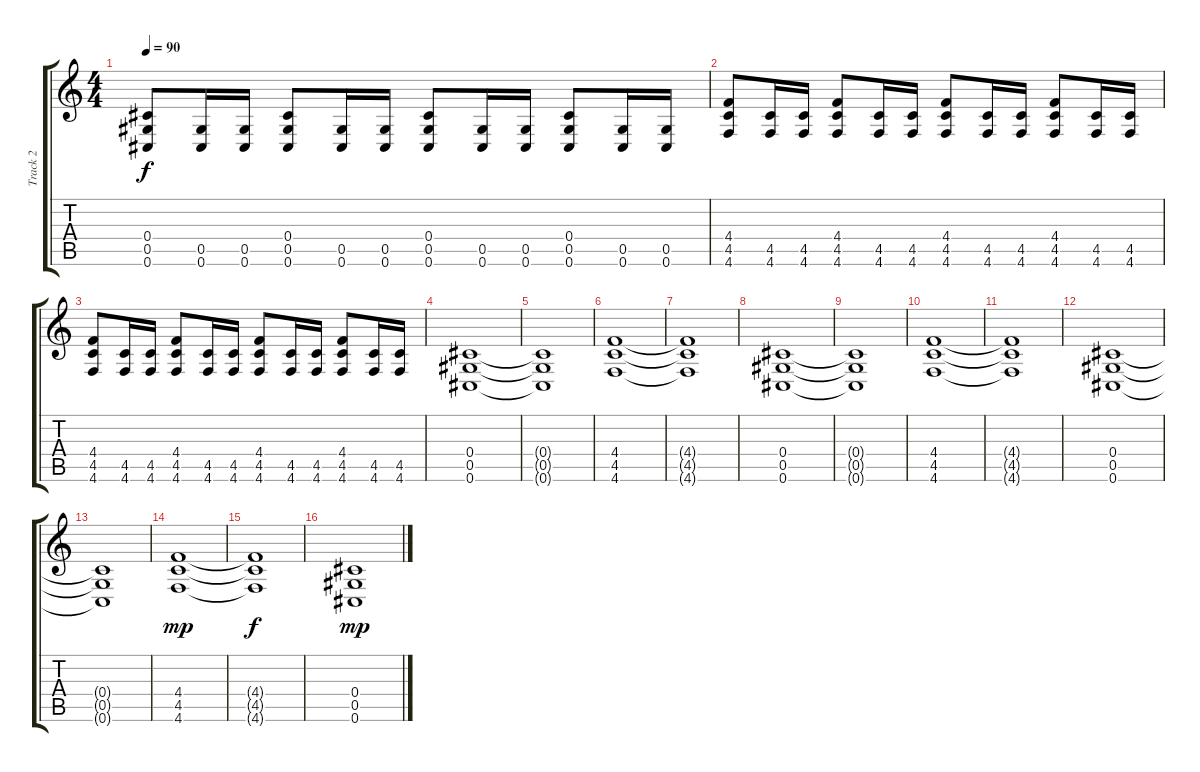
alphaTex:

\track ("Track 2" "Track 2") {instrument distortionguitar}
\staff {score tabs}
\tuning (Eb4 Bb3 Gb3 Db3 Ab2 Db2) {hide}
\ts (4 4)
\tempo 90
\clef g2
\ks c
(0.4 0.5 0.6).8{dy f} (0.5 0.6).16 (0.5 0.6).16 (0.4 0.5 0.6).8 (0.5 0.6).16 (0.5 0.6).16 (0.4 0.5 0.6).8 (0.5 0.6).16 (0.5 0.6).16 (0.4 0.5 0.6).8 (0.5 0.6).16 (0.5 0.6).16 |
(4.4 4.5 4.6).8 (4.5 4.6).16 (4.5 4.6).16 (4.4 4.5 4.6).8 (4.5 4.6).16 (4.5 4.6).16 (4.4 4.5 4.6).8 (4.5 4.6).16 (4.5 4.6).16 (4.4 4.5 4.6).8 (4.5 4.6).16 (4.5 4.6).16 |
(4.4 4.5 4.6).8 (4.5 4.6).16 (4.5 4.6).16 (4.4 4.5 4.6).8 (4.5 4.6).16 (4.5 4.6).16 (4.4 4.5 4.6).8 (4.5 4.6).16 (4.5 4.6).16 (4.4 4.5 4.6).8 (4.5 4.6).16 (4.5 4.6).16 |
(0.4 0.5 0.6).1 |
(0.4{t} 0.5{t} 0.6{t}).1 |
(4.4 4.5 4.6).1 |
(4.4{t} 4.5{t} 4.6{t}).1 |
(0.4 0.5 0.6).1 |
(0.4{t} 0.5{t} 0.6{t}).1 |
(4.4 4.5 4.6).1 |
(4.4{t} 4.5{t} 4.6{t}).1 |
(0.4 0.5 0.6).1 |
(0.4{t} 0.5{t} 0.6{t}).1 |
(4.4 4.5 4.6).1{dy mp} |
(4.4{t} 4.5{t} 4.6{t}).1{dy f} |
(0.4 0.5 0.6).1{dy mp}
